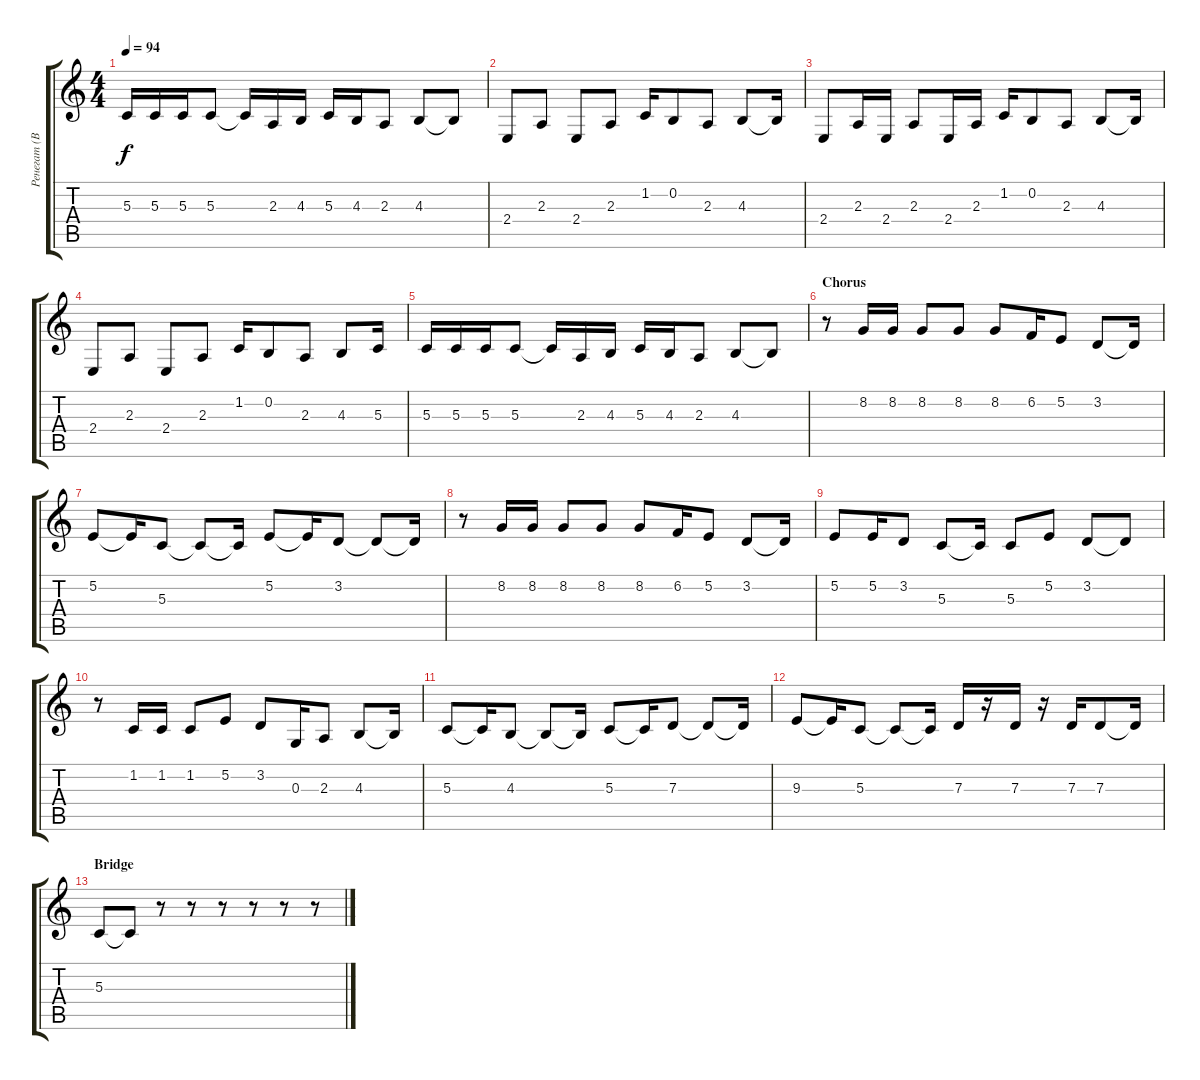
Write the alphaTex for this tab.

\track ("Ренегат (Вокал)" "Ренегат (В") {instrument choiraahs}
\staff {score tabs}
\tuning (E4 B3 G3 D3 A2 E2) {hide}
\ts (4 4)
\tempo 94
\clef g2
\ks c
5.3.16{dy f} 5.3.16 5.3.16 5.3.8 5.3{t}.16 2.3.16 4.3.16 5.3.16 4.3.16 2.3.8 4.3.8 4.3{t}.8 |
2.4.8 2.3.8 2.4.8 2.3.8 1.2.16 0.2.8 2.3.8 4.3.8 4.3{t}.16 |
2.4.8 2.3.16 2.4.16 2.3.8 2.4.16 2.3.16 1.2.16 0.2.8 2.3.8 4.3.8 4.3{t}.16 |
2.4.8 2.3.8 2.4.8 2.3.8 1.2.16 0.2.8 2.3.8 4.3.8 5.3.16 |
5.3.16 5.3.16 5.3.16 5.3.8 5.3{t}.16 2.3.16 4.3.16 5.3.16 4.3.16 2.3.8 4.3.8 4.3{t}.8 |
\section ("" "Chorus")
r.8 8.2.16 8.2.16 8.2.8 8.2.8 8.2.8 6.2.16 5.2.8 3.2.8 3.2{t}.16 |
5.2.8 5.2{t}.16 5.3.8 5.3{t}.8 5.3{t}.16 5.2.8 5.2{t}.16 3.2.8 3.2{t}.8 3.2{t}.16 |
r.8 8.2.16 8.2.16 8.2.8 8.2.8 8.2.8 6.2.16 5.2.8 3.2.8 3.2{t}.16 |
5.2.8 5.2.16 3.2.8 5.3.8 5.3{t}.16 5.3.8 5.2.8 3.2.8 3.2{t}.8 |
r.8 1.2.16 1.2.16 1.2.8 5.2.8 3.2.8 0.3.16 2.3.8 4.3.8 4.3{t}.16 |
5.3.8 5.3{t}.16 4.3.8 4.3{t}.8 4.3{t}.16 5.3.8 5.3{t}.16 7.3.8 7.3{t}.8 7.3{t}.16 |
9.3.8 9.3{t}.16 5.3.8 5.3{t}.8 5.3{t}.16 7.3.16 r.16 7.3.16 r.16 7.3.16 7.3.8 7.3{t}.16 |
\section ("" "Bridge")
5.3.8 5.3{t}.8 r.8 r.8 r.8 r.8 r.8 r.8
